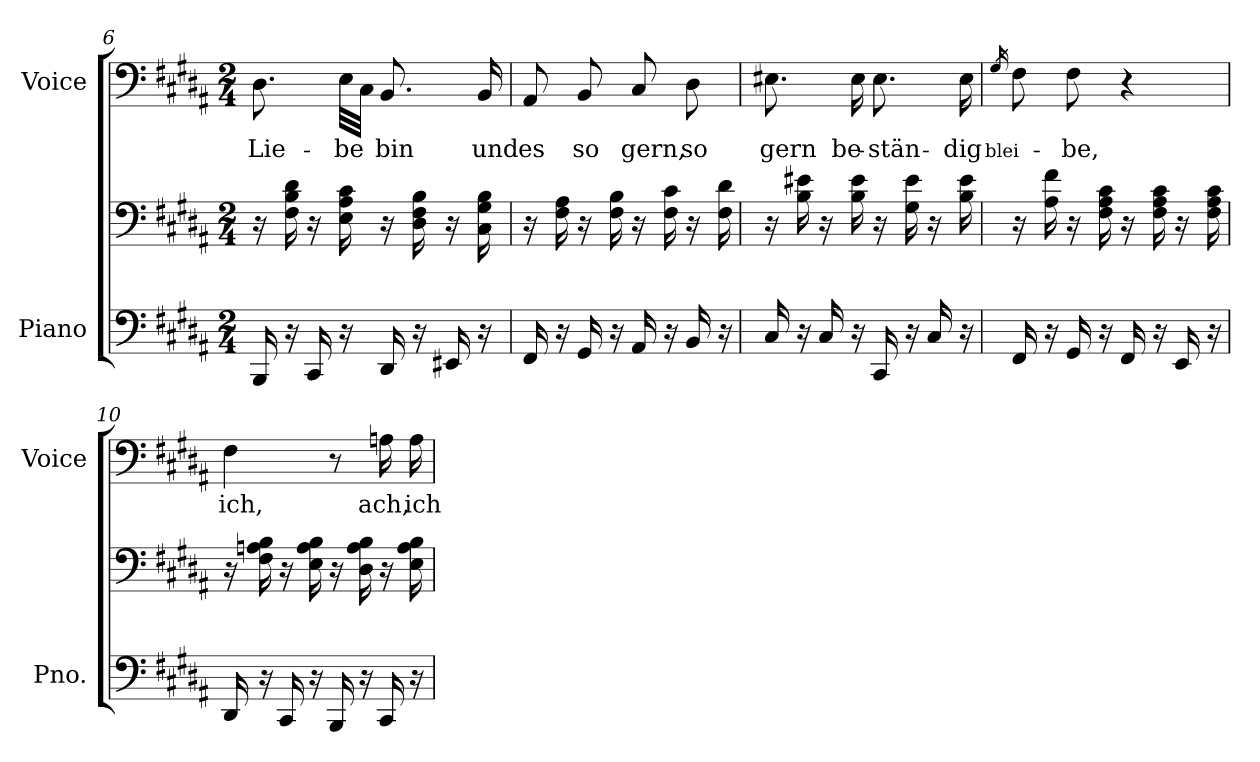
**kern	**kern	**kern	**text
*part2	*part2	*part1	*part1
*staff3	*staff2	*staff1	*staff1
*I"Piano	*	*I"Voice	*
*I'Pno.	*	*I'Voice	*
*clefF4	*clefF4	*clefF4	*
*k[f#c#g#d#a#]	*k[f#c#g#d#a#]	*k[f#c#g#d#a#]	*
*B:	*B:	*B:	*
*M2/4	*M2/4	*M2/4	*
=6	=6	=6	=6
!	!	!	!LO:LY:b:color=#000000
16BBBi/	16r	8.D#i\	Lie-
16r	16F#i\ 16Bi 16d#i	.	.
16CC#i/	16r	.	.
!	!	!	!LO:LY:b:color=#000000
16r	16Ei\ 16A#i 16c#i	32Ei\LLL	-be
.	.	32C#i\JJJ	.
!	!	!	!LO:LY:b:color=#000000
16DD#i/	16r	8.BBi/	bin
16r	16D#i\ 16F#i 16Bi	.	.
16EE#Xi/	16r	.	.
!	!	!	!LO:LY:b:color=#000000
16r	16C#i\ 16G#i 16Bi	16BBi/	und
=7	=7	=7	=7
!	!	!	!LO:LY:b:color=#000000
16FF#i/	16r	8AA#i/	es
16r	16F#i\ 16A#i	.	.
!	!	!	!LO:LY:b:color=#000000
16GG#i/	16r	8BBi/	so
16r	16F#i\ 16Bi	.	.
!	!	!	!LO:LY:b:color=#000000
16AA#i/	16r	8C#i/	gern,
16r	16F#i\ 16c#i	.	.
!	!	!	!LO:LY:b:color=#000000
16BBi/	16r	8D#i\	so
16r	16F#i\ 16d#i	.	.
=8	=8	=8	=8
!	!	!	!LO:LY:b:color=#000000
16C#i/	16r	8.E#Xi\	gern
16r	16Bi\ 16e#Xi	.	.
16C#i/	16r	.	.
!	!	!	!LO:LY:b:color=#000000
16r	16Bi\ 16e#i	16E#i\	be-
!	!	!	!LO:LY:b:color=#000000
16CC#i/	16r	8.E#i\	-stän-
16r	16G#i\ 16e#i	.	.
16C#i/	16r	.	.
!	!	!	!LO:LY:b:color=#000000
16r	16Bi\ 16e#i	16E#i\	-dig
!!LO:LB:g=z
=9	=9	=9	=9
!	!	!	!LO:LY:b:color=#000000
.	.	16qG#i/	blei-
16FF#i/	16r	8F#i\	.
16r	16A#i\ 16f#i	.	.
!	!	!	!LO:LY:b:color=#000000
16GG#i/	16r	8F#i\	-be,
16r	16F#i\ 16A#i 16c#i	.	.
16FF#i/	16r	4r	.
16r	16F#i\ 16A#i 16c#i	.	.
16EEi/	16r	.	.
16r	16F#i\ 16A#i 16c#i	.	.
=10	=10	=10	=10
!	!	!	!LO:LY:b:color=#000000
16DD#i/	16r	4F#i\	ich,
16r	16F#i\ 16Ani 16Bi	.	.
16CC#i/	16r	.	.
16r	16Ei\ 16Ai 16Bi	.	.
16BBBi/	16r	8r	.
16r	16D#i\ 16Ai 16Bi	.	.
!	!	!	!LO:LY:b:color=#000000
16CC#i/	16r	16Ani\	ach,
!	!	!	!LO:LY:b:color=#000000
16r	16Ei\ 16Ai 16Bi	16Ai\	ich
=	=	=	=
*-	*-	*-	*-
